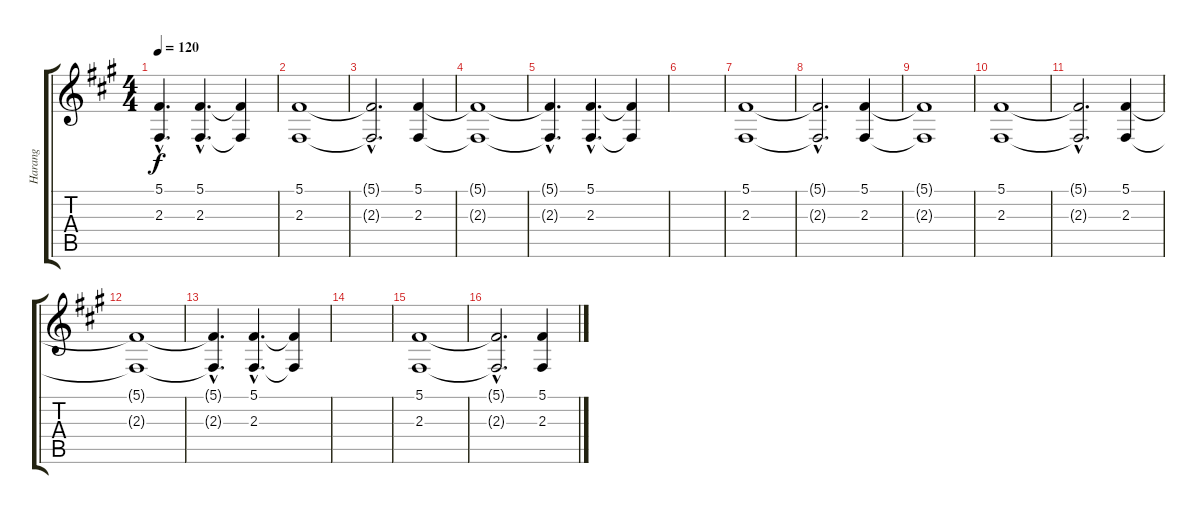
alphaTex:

\track ("Harang" "Harang") {instrument tubularbells}
\staff {score tabs}
\tuning (Db4 Ab3 E3 B2 Gb2 Db2) {hide}
\ts (4 4)
\tempo 120
\clef g2
\ks a
(5.1{hac t} 2.3{hac t}).4{d dy f} (5.1{hac} 2.3{hac}).4{d} (5.1{t} 2.3{t}).4 |
(5.1 2.3).1 |
(5.1{hac t} 2.3{hac t}).2{d} (5.1 2.3).4 |
(5.1{t} 2.3{t}).1 |
(5.1{hac t} 2.3{hac t}).4{d} (5.1{hac} 2.3{hac}).4{d} (5.1{t} 2.3{t}).4 |
|
(5.1 2.3).1 |
(5.1{hac t} 2.3{hac t}).2{d} (5.1 2.3).4 |
(5.1{t} 2.3{t}).1 |
(5.1 2.3).1 |
(5.1{hac t} 2.3{hac t}).2{d} (5.1 2.3).4 |
(5.1{t} 2.3{t}).1 |
(5.1{hac t} 2.3{hac t}).4{d} (5.1{hac} 2.3{hac}).4{d} (5.1{t} 2.3{t}).4 |
|
(5.1 2.3).1 |
(5.1{hac t} 2.3{hac t}).2{d} (5.1 2.3).4
